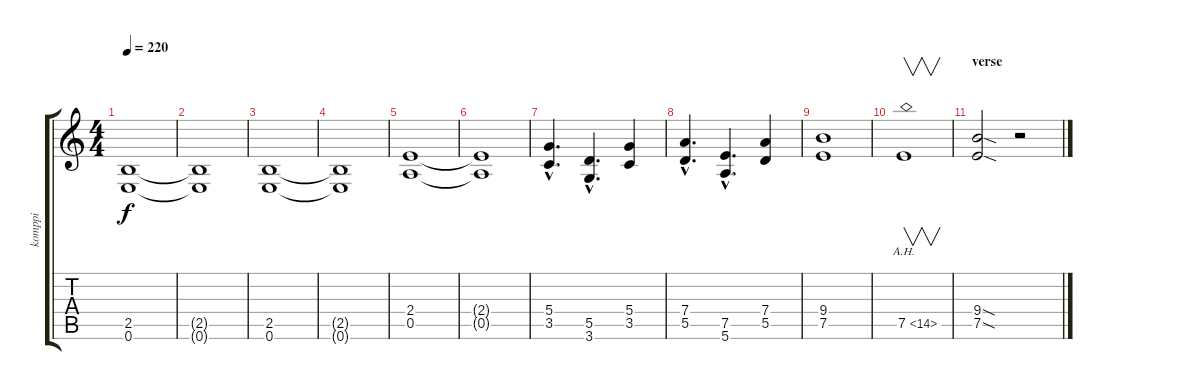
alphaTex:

\track ("komppi" "komppi") {instrument distortionguitar}
\staff {score tabs}
\tuning (E4 B3 G3 D3 A2 E2) {hide}
\ts (4 4)
\tempo 220
\clef g2
\ks c
(2.5 0.6).1{dy f} |
(2.5{t} 0.6{t}).1 |
(2.5 0.6).1 |
(2.5{t} 0.6{t}).1 |
(2.4 0.5).1 |
(2.4{t} 0.5{t}).1 |
(5.4{hac} 3.5{hac}).4{d} (5.5{hac} 3.6{hac}).4{d} (5.4 3.5).4 |
(7.4{hac} 5.5{hac}).4{d} (7.5{hac} 5.6{hac}).4{d} (7.4 5.5).4 |
(9.4 7.5).1 |
7.5{ah 7}.1{v} |
\section ("" "verse")
(9.4{sod} 7.5{sod}).2 r.2
